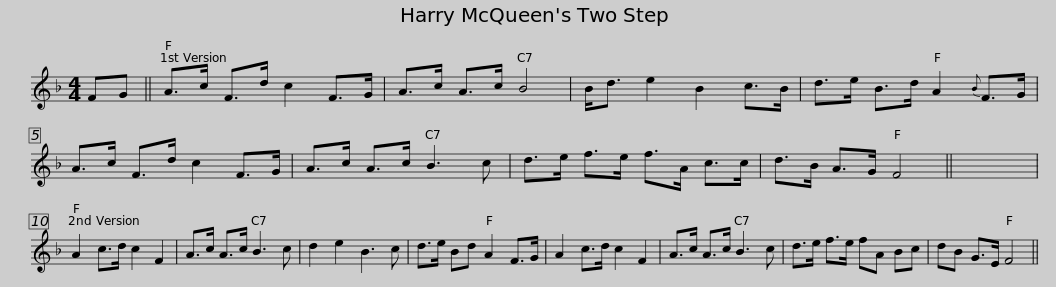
X:1
L:1/8
M:4/4
I:linebreak $
K:F
V:1 treble
V:1
 FG || A>c F>d c2 F>G | A>c A>c B4 | B<d e2 B2 c>B | d>e B>d A2{B} F>G | %5
 A>c F>d c2 F>G |$ A>c A>c B3 c | d>e f>e f>A c>c | d>B A>G F4 || x8 | %10
 A2 c>d c2 F2 | A>c A>c B3 c | d2 e2 B3 c |$ d>e Bd A2 F>G | A2 c>d c2 F2 | %15
 A>c A>c B3 c | d>e f>e fA Bc | dB G>E F4 || %18
